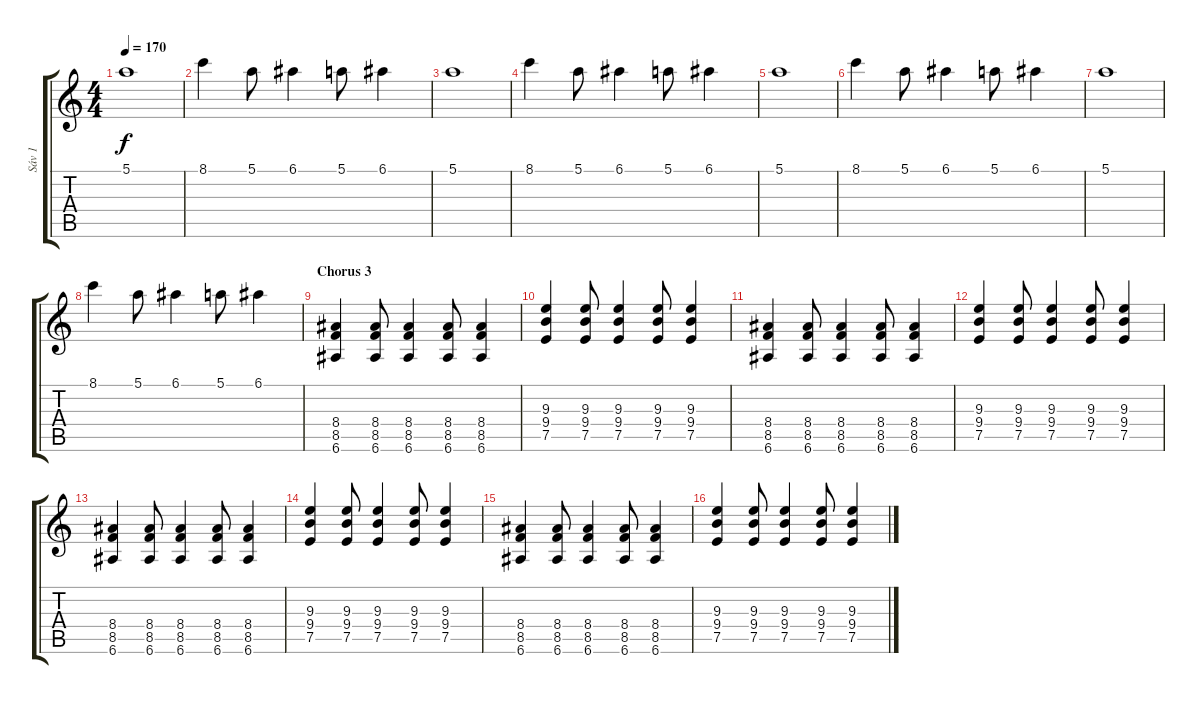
\track ("Sáv 1" "Sáv 1") {instrument distortionguitar}
\staff {score tabs}
\tuning (E4 B3 G3 D3 A2 E2) {hide}
\ts (4 4)
\tempo 170
\clef g2
\ks c
5.1.1{dy f} |
8.1.4 5.1.8 6.1.4 5.1.8 6.1.4 |
5.1.1 |
8.1.4 5.1.8 6.1.4 5.1.8 6.1.4 |
5.1.1 |
8.1.4 5.1.8 6.1.4 5.1.8 6.1.4 |
5.1.1 |
8.1.4 5.1.8 6.1.4 5.1.8 6.1.4 |
\section ("" "Chorus 3")
(8.4 8.5 6.6).4 (8.4 8.5 6.6).8 (8.4 8.5 6.6).4 (8.4 8.5 6.6).8 (8.4 8.5 6.6).4 |
(9.3 9.4 7.5).4 (9.3 9.4 7.5).8 (9.3 9.4 7.5).4 (9.3 9.4 7.5).8 (9.3 9.4 7.5).4 |
(8.4 8.5 6.6).4 (8.4 8.5 6.6).8 (8.4 8.5 6.6).4 (8.4 8.5 6.6).8 (8.4 8.5 6.6).4 |
(9.3 9.4 7.5).4 (9.3 9.4 7.5).8 (9.3 9.4 7.5).4 (9.3 9.4 7.5).8 (9.3 9.4 7.5).4 |
(8.4 8.5 6.6).4 (8.4 8.5 6.6).8 (8.4 8.5 6.6).4 (8.4 8.5 6.6).8 (8.4 8.5 6.6).4 |
(9.3 9.4 7.5).4 (9.3 9.4 7.5).8 (9.3 9.4 7.5).4 (9.3 9.4 7.5).8 (9.3 9.4 7.5).4 |
(8.4 8.5 6.6).4 (8.4 8.5 6.6).8 (8.4 8.5 6.6).4 (8.4 8.5 6.6).8 (8.4 8.5 6.6).4 |
(9.3 9.4 7.5).4 (9.3 9.4 7.5).8 (9.3 9.4 7.5).4 (9.3 9.4 7.5).8 (9.3 9.4 7.5).4
